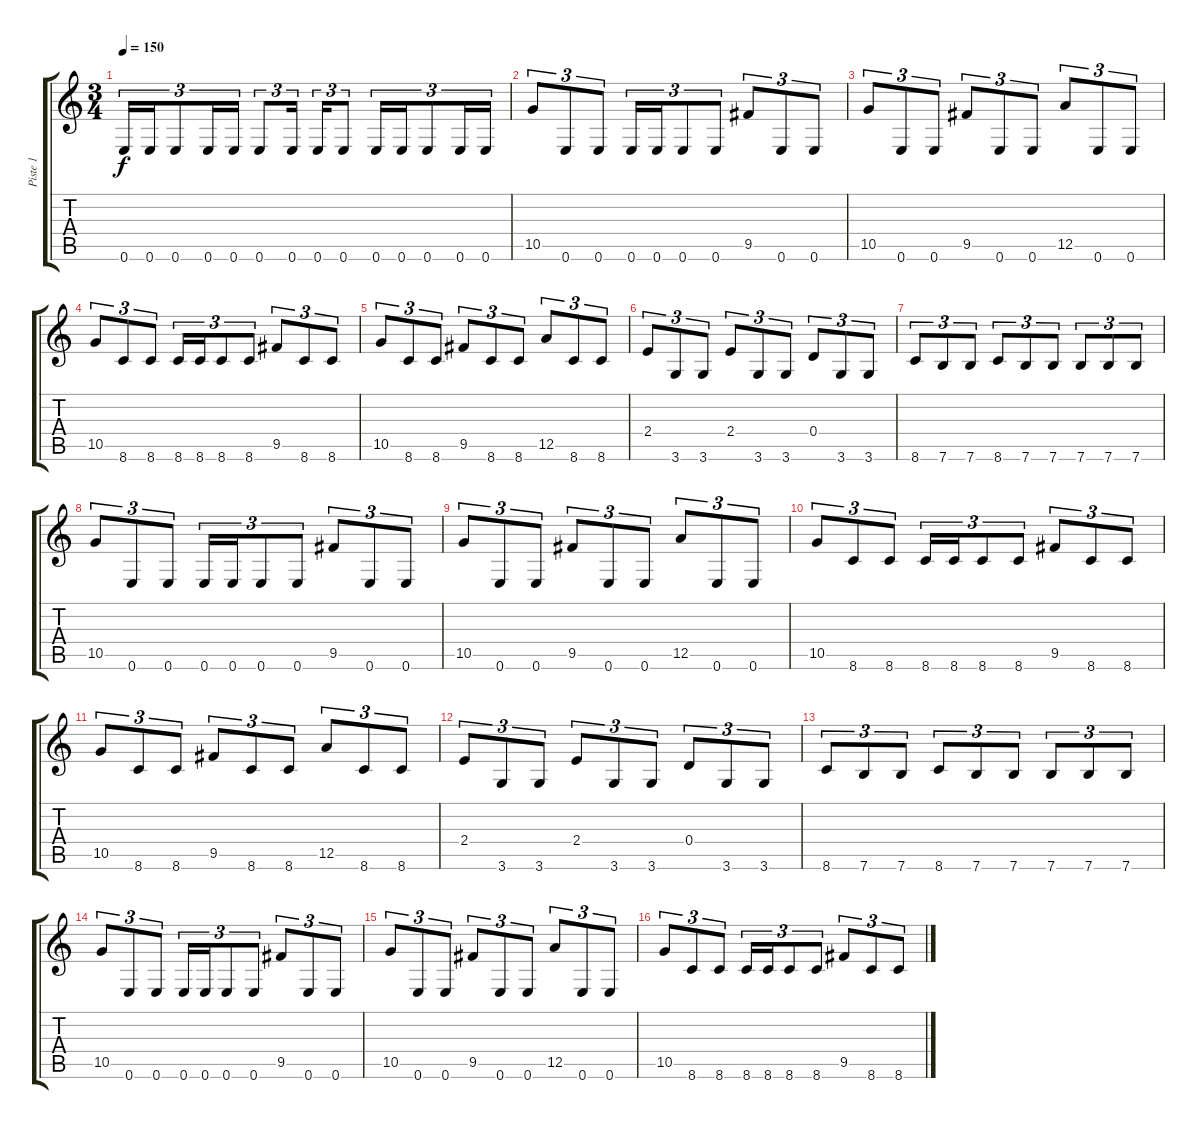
\track ("Piste 1" "Piste 1") {instrument distortionguitar}
\staff {score tabs}
\tuning (E4 B3 G3 D3 A2 E2) {hide}
\ts (3 4)
\tempo 150
\clef g2
\ks c
0.6.16{tu (3 2) dy f} 0.6.16{tu (3 2)} 0.6.8{tu (3 2)} 0.6.16{tu (3 2)} 0.6.16{tu (3 2)} 0.6.8{tu (3 2)} 0.6.16{tu (3 2)} 0.6.16{tu (3 2)} 0.6.8{tu (3 2)} 0.6.16{tu (3 2)} 0.6.16{tu (3 2)} 0.6.8{tu (3 2)} 0.6.16{tu (3 2)} 0.6.16{tu (3 2)} |
10.5.8{tu (3 2)} 0.6.8{tu (3 2)} 0.6.8{tu (3 2)} 0.6.16{tu (3 2)} 0.6.16{tu (3 2)} 0.6.8{tu (3 2)} 0.6.8{tu (3 2)} 9.5.8{tu (3 2)} 0.6.8{tu (3 2)} 0.6.8{tu (3 2)} |
10.5.8{tu (3 2)} 0.6.8{tu (3 2)} 0.6.8{tu (3 2)} 9.5.8{tu (3 2)} 0.6.8{tu (3 2)} 0.6.8{tu (3 2)} 12.5.8{tu (3 2)} 0.6.8{tu (3 2)} 0.6.8{tu (3 2)} |
10.5.8{tu (3 2)} 8.6.8{tu (3 2)} 8.6.8{tu (3 2)} 8.6.16{tu (3 2)} 8.6.16{tu (3 2)} 8.6.8{tu (3 2)} 8.6.8{tu (3 2)} 9.5.8{tu (3 2)} 8.6.8{tu (3 2)} 8.6.8{tu (3 2)} |
10.5.8{tu (3 2)} 8.6.8{tu (3 2)} 8.6.8{tu (3 2)} 9.5.8{tu (3 2)} 8.6.8{tu (3 2)} 8.6.8{tu (3 2)} 12.5.8{tu (3 2)} 8.6.8{tu (3 2)} 8.6.8{tu (3 2)} |
2.4.8{tu (3 2)} 3.6.8{tu (3 2)} 3.6.8{tu (3 2)} 2.4.8{tu (3 2)} 3.6.8{tu (3 2)} 3.6.8{tu (3 2)} 0.4.8{tu (3 2)} 3.6.8{tu (3 2)} 3.6.8{tu (3 2)} |
8.6.8{tu (3 2)} 7.6.8{tu (3 2)} 7.6.8{tu (3 2)} 8.6.8{tu (3 2)} 7.6.8{tu (3 2)} 7.6.8{tu (3 2)} 7.6.8{tu (3 2)} 7.6.8{tu (3 2)} 7.6.8{tu (3 2)} |
10.5.8{tu (3 2)} 0.6.8{tu (3 2)} 0.6.8{tu (3 2)} 0.6.16{tu (3 2)} 0.6.16{tu (3 2)} 0.6.8{tu (3 2)} 0.6.8{tu (3 2)} 9.5.8{tu (3 2)} 0.6.8{tu (3 2)} 0.6.8{tu (3 2)} |
10.5.8{tu (3 2)} 0.6.8{tu (3 2)} 0.6.8{tu (3 2)} 9.5.8{tu (3 2)} 0.6.8{tu (3 2)} 0.6.8{tu (3 2)} 12.5.8{tu (3 2)} 0.6.8{tu (3 2)} 0.6.8{tu (3 2)} |
10.5.8{tu (3 2)} 8.6.8{tu (3 2)} 8.6.8{tu (3 2)} 8.6.16{tu (3 2)} 8.6.16{tu (3 2)} 8.6.8{tu (3 2)} 8.6.8{tu (3 2)} 9.5.8{tu (3 2)} 8.6.8{tu (3 2)} 8.6.8{tu (3 2)} |
10.5.8{tu (3 2)} 8.6.8{tu (3 2)} 8.6.8{tu (3 2)} 9.5.8{tu (3 2)} 8.6.8{tu (3 2)} 8.6.8{tu (3 2)} 12.5.8{tu (3 2)} 8.6.8{tu (3 2)} 8.6.8{tu (3 2)} |
2.4.8{tu (3 2)} 3.6.8{tu (3 2)} 3.6.8{tu (3 2)} 2.4.8{tu (3 2)} 3.6.8{tu (3 2)} 3.6.8{tu (3 2)} 0.4.8{tu (3 2)} 3.6.8{tu (3 2)} 3.6.8{tu (3 2)} |
8.6.8{tu (3 2)} 7.6.8{tu (3 2)} 7.6.8{tu (3 2)} 8.6.8{tu (3 2)} 7.6.8{tu (3 2)} 7.6.8{tu (3 2)} 7.6.8{tu (3 2)} 7.6.8{tu (3 2)} 7.6.8{tu (3 2)} |
10.5.8{tu (3 2)} 0.6.8{tu (3 2)} 0.6.8{tu (3 2)} 0.6.16{tu (3 2)} 0.6.16{tu (3 2)} 0.6.8{tu (3 2)} 0.6.8{tu (3 2)} 9.5.8{tu (3 2)} 0.6.8{tu (3 2)} 0.6.8{tu (3 2)} |
10.5.8{tu (3 2)} 0.6.8{tu (3 2)} 0.6.8{tu (3 2)} 9.5.8{tu (3 2)} 0.6.8{tu (3 2)} 0.6.8{tu (3 2)} 12.5.8{tu (3 2)} 0.6.8{tu (3 2)} 0.6.8{tu (3 2)} |
10.5.8{tu (3 2)} 8.6.8{tu (3 2)} 8.6.8{tu (3 2)} 8.6.16{tu (3 2)} 8.6.16{tu (3 2)} 8.6.8{tu (3 2)} 8.6.8{tu (3 2)} 9.5.8{tu (3 2)} 8.6.8{tu (3 2)} 8.6.8{tu (3 2)}
